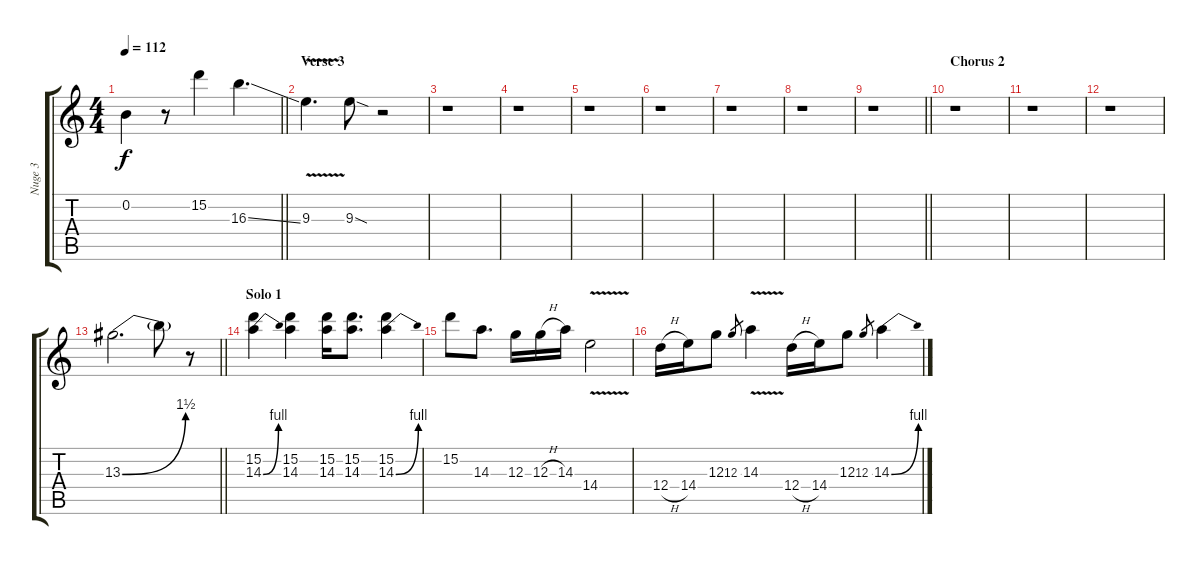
\track ("Nuge 3" "Nuge 3") {instrument overdrivenguitar}
\staff {score tabs}
\tuning (E4 B3 G3 D3 A2 E2) {hide}
\ts (4 4)
\tempo 112
\clef g2
\barLineRight lightlight
\ks c
0.2.4{dy f} r.8 15.2.4 16.3{ss}.4{d} |
\section ("" "Verse 3")
9.3{v}.4{d} 9.3{sod}.8 r.2 |
r.1 |
r.1 |
r.1 |
r.1 |
r.1 |
r.1 |
\barLineRight lightlight
r.1 |
\section ("" "Chorus 2")
r.1 |
r.1 |
r.1 |
\barLineRight lightlight
13.3{be (bend 0 0 60 6)}.2{d} 13.3{t}.8 r.8 |
\section ("" "Solo 1")
(15.2 14.3{be (bend 0 0 60 4)}).4 (15.2 14.3).4 (15.2 14.3).16 (15.2 14.3).8{d} (15.2 14.3{be (bend 0 0 60 4)}).4 |
15.2.8 14.3.8{d} 12.3.16 12.3{h}.16 14.3.16 14.4{v}.2 |
12.4{h}.16 14.4.16 12.3.8 12.3.8{gr} 14.3{v}.4 12.4{h}.16 14.4.16 12.3.8 12.3.8{gr} 14.3{be (bend 0 0 60 4)}.4
